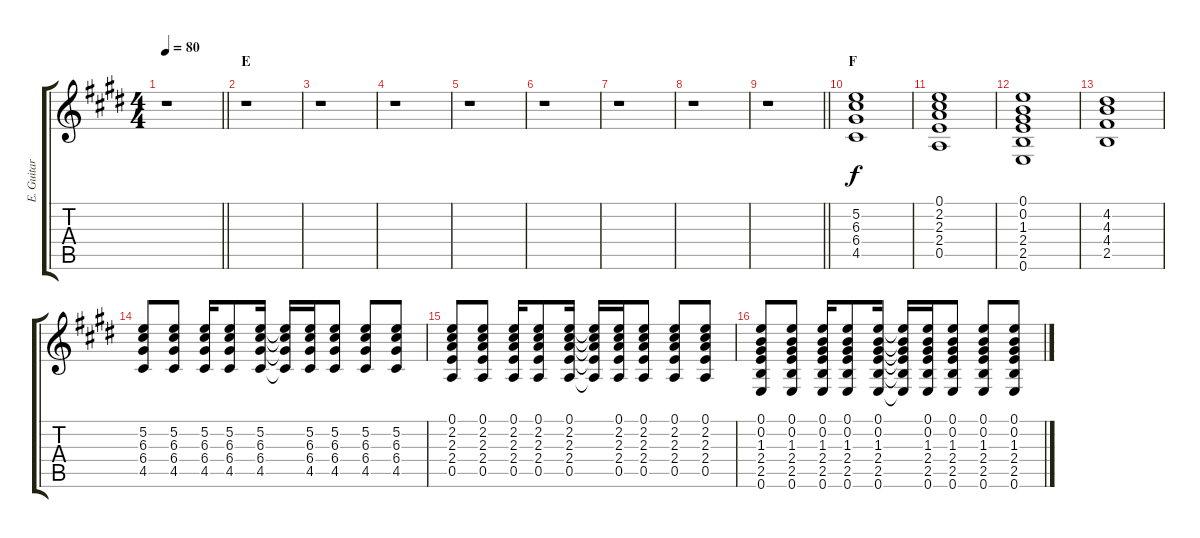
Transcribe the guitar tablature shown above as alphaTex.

\track ("E. Guitar III" "E. Guitar ") {instrument overdrivenguitar}
\staff {score tabs}
\tuning (E4 B3 G3 D3 A2 E2) {hide}
\ts (4 4)
\tempo 80
\clef g2
\barLineRight lightlight
\ks e
r.1{dy f} |
\section ("" "E")
r.1 |
r.1 |
r.1 |
r.1 |
r.1 |
r.1 |
r.1 |
\barLineRight lightlight
r.1 |
\section ("" "F")
(5.2 6.3 6.4 4.5).1 |
(0.1 2.2 2.3 2.4 0.5).1 |
(0.1 0.2 1.3 2.4 2.5 0.6).1 |
(4.2 4.3 4.4 2.5).1 |
(5.2 6.3 6.4 4.5).8 (5.2 6.3 6.4 4.5).8 (5.2 6.3 6.4 4.5).16 (5.2 6.3 6.4 4.5).8 (5.2 6.3 6.4 4.5).16 (5.2{t} 6.3{t} 6.4{t} 4.5{t}).16 (5.2 6.3 6.4 4.5).16 (5.2 6.3 6.4 4.5).8 (5.2 6.3 6.4 4.5).8 (5.2 6.3 6.4 4.5).8 |
(0.1 2.2 2.3 2.4 0.5).8 (0.1 2.2 2.3 2.4 0.5).8 (0.1 2.2 2.3 2.4 0.5).16 (0.1 2.2 2.3 2.4 0.5).8 (0.1 2.2 2.3 2.4 0.5).16 (0.1{t} 2.2{t} 2.3{t} 2.4{t} 0.5{t}).16 (0.1 2.2 2.3 2.4 0.5).16 (0.1 2.2 2.3 2.4 0.5).8 (0.1 2.2 2.3 2.4 0.5).8 (0.1 2.2 2.3 2.4 0.5).8 |
(0.1 0.2 1.3 2.4 2.5 0.6).8 (0.1 0.2 1.3 2.4 2.5 0.6).8 (0.1 0.2 1.3 2.4 2.5 0.6).16 (0.1 0.2 1.3 2.4 2.5 0.6).8 (0.1 0.2 1.3 2.4 2.5 0.6).16 (0.1{t} 0.2{t} 1.3{t} 2.4{t} 2.5{t} 0.6{t}).16 (0.1 0.2 1.3 2.4 2.5 0.6).16 (0.1 0.2 1.3 2.4 2.5 0.6).8 (0.1 0.2 1.3 2.4 2.5 0.6).8 (0.1 0.2 1.3 2.4 2.5 0.6).8
